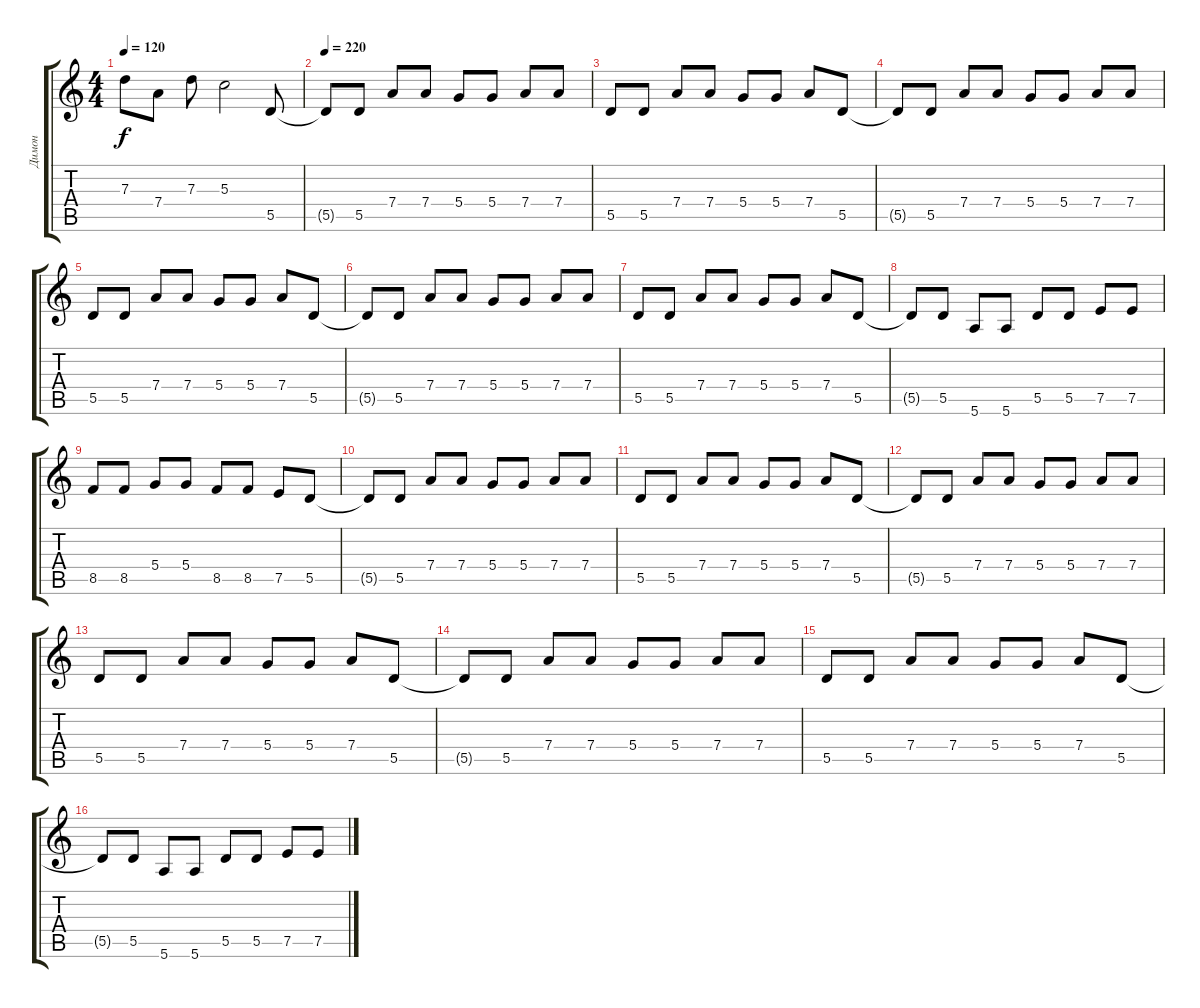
\track ("Димон" "Димон") {instrument distortionguitar}
\staff {score tabs}
\tuning (E4 B3 G3 D3 A2 E2) {hide}
\ts (4 4)
\tempo 120
\clef g2
\ks c
7.3{t}.8{dy f} 7.4.8 7.3.8 5.3.2 5.5.8 |
\tempo 220
5.5{t}.8 5.5.8 7.4.8 7.4.8 5.4.8 5.4.8 7.4.8 7.4.8 |
5.5.8 5.5.8 7.4.8 7.4.8 5.4.8 5.4.8 7.4.8 5.5.8 |
5.5{t}.8 5.5.8 7.4.8 7.4.8 5.4.8 5.4.8 7.4.8 7.4.8 |
5.5.8 5.5.8 7.4.8 7.4.8 5.4.8 5.4.8 7.4.8 5.5.8 |
5.5{t}.8 5.5.8 7.4.8 7.4.8 5.4.8 5.4.8 7.4.8 7.4.8 |
5.5.8 5.5.8 7.4.8 7.4.8 5.4.8 5.4.8 7.4.8 5.5.8 |
5.5{t}.8 5.5.8 5.6.8 5.6.8 5.5.8 5.5.8 7.5.8 7.5.8 |
8.5.8 8.5.8 5.4.8 5.4.8 8.5.8 8.5.8 7.5.8 5.5.8 |
5.5{t}.8 5.5.8 7.4.8 7.4.8 5.4.8 5.4.8 7.4.8 7.4.8 |
5.5.8 5.5.8 7.4.8 7.4.8 5.4.8 5.4.8 7.4.8 5.5.8 |
5.5{t}.8 5.5.8 7.4.8 7.4.8 5.4.8 5.4.8 7.4.8 7.4.8 |
5.5.8 5.5.8 7.4.8 7.4.8 5.4.8 5.4.8 7.4.8 5.5.8 |
5.5{t}.8 5.5.8 7.4.8 7.4.8 5.4.8 5.4.8 7.4.8 7.4.8 |
5.5.8 5.5.8 7.4.8 7.4.8 5.4.8 5.4.8 7.4.8 5.5.8 |
5.5{t}.8 5.5.8 5.6.8 5.6.8 5.5.8 5.5.8 7.5.8 7.5.8
